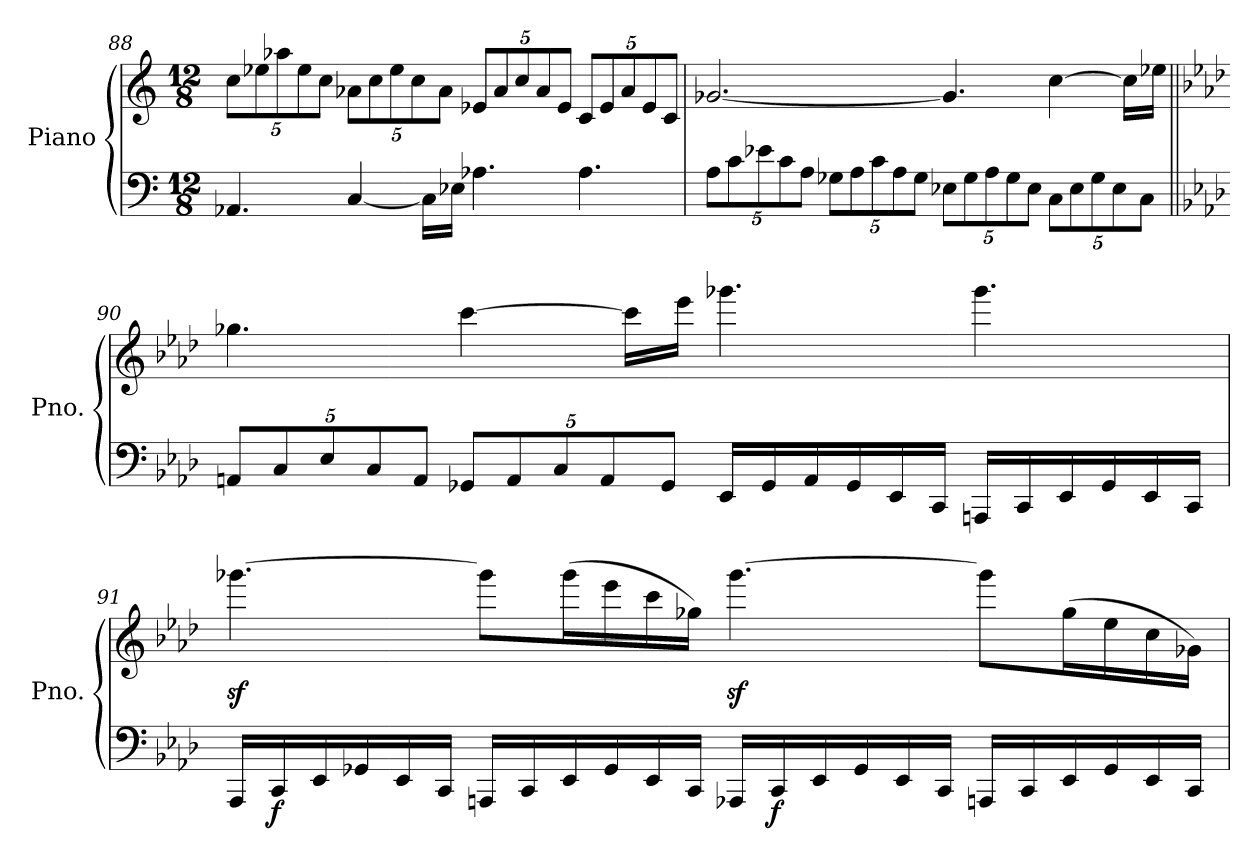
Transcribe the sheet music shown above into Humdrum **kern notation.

**kern	**kern	**dynam
*part1	*part1	*part1
*staff2	*staff1	*staff1/2
*I"Piano	*	*
*I'Pno.	*	*
!!LO:LB:g=z
*clefF4	*clefG2	*
*k[]	*k[]	*
*M12/8	*M12/8	*
*	*Xbrackettup	*
=88	=88	=88
4.AA-X/	40%3cc\L	.
.	40%3ee-X\	.
.	40%3aa-X\	.
.	40%3ee-\	.
.	40%3cc\J	.
[4C/	40%3a-X\L	.
.	40%3cc\	.
.	40%3ee-\	.
.	40%3cc\	.
16C\LL]	.	.
.	40%3a-\J	.
16E-X\JJ	.	.
4.A-X\	40%3e-X/L	.
.	40%3a-/	.
.	40%3cc/	.
.	40%3a-/	.
.	40%3e-/J	.
4.A-\	40%3c/L	.
.	40%3e-/	.
.	40%3a-/	.
.	40%3e-/	.
.	40%3c/J	.
=89	=89	=89
*Xbrackettup	*	*
40%3A\L	[2.g-X/	.
40%3c\	.	.
40%3e-X\	.	.
40%3c\	.	.
40%3A\J	.	.
40%3G-X\L	.	.
40%3A\	.	.
40%3c\	.	.
40%3A\	.	.
40%3G-\J	.	.
40%3E-X\L	4.g-/]	.
40%3G-\	.	.
40%3A\	.	.
40%3G-\	.	.
40%3E-\J	.	.
40%3C\L	[4cc\	.
40%3E-\	.	.
40%3G-\	.	.
40%3E-\	.	.
.	16cc\LL]	.
40%3C\J	.	.
.	16ee-X\JJ	.
!!LO:LB:g=z
=90||	=90||	=90||
*k[b-e-a-d-]	*k[b-e-a-d-]	*
40%3AAn/L	4.gg-X\	.
40%3C/	.	.
40%3E-/	.	.
40%3C/	.	.
40%3AA/J	.	.
40%3GG-X/L	[4ccc\	.
40%3AA/	.	.
40%3C/	.	.
40%3AA/	.	.
.	16ccc\LL]	.
40%3GG-/J	.	.
.	16eee-\JJ	.
16EE-/LL	4.ggg-X\	.
16GG-/	.	.
16AA/	.	.
16GG-/	.	.
16EE-/	.	.
16CC/JJ	.	.
16AAAn/LL	4.ggg-\	.
16CC/	.	.
16EE-/	.	.
16GG-/	.	.
16EE-/	.	.
16CC/JJ	.	.
=91	=91	=91
16AAA-/LL	[4.ggg-Xz<\	.
!	!	!LO:DY:b=2
16CC/	.	f
16EE-/	.	.
16GG-X/	.	.
16EE-/	.	.
16CC/JJ	.	.
16AAAn/LL	8ggg-\L]	.
16CC/	.	.
16EE-/	(16ggg-\L	.
16GG-/	16eee-\	.
16EE-/	16ccc\	.
16CC/JJ	16gg-X\JJ)	.
16AAA-X/LL	[4.ggg-z<\	.
!	!	!LO:DY:b=2
16CC/	.	f
16EE-/	.	.
16GG-/	.	.
16EE-/	.	.
16CC/JJ	.	.
16AAAn/LL	8ggg-\L]	.
16CC/	.	.
16EE-/	(16gg-\L	.
16GG-/	16ee-\	.
16EE-/	16cc\	.
16CC/JJ	16g-X\JJ)	.
=	=	=
*-	*-	*-
